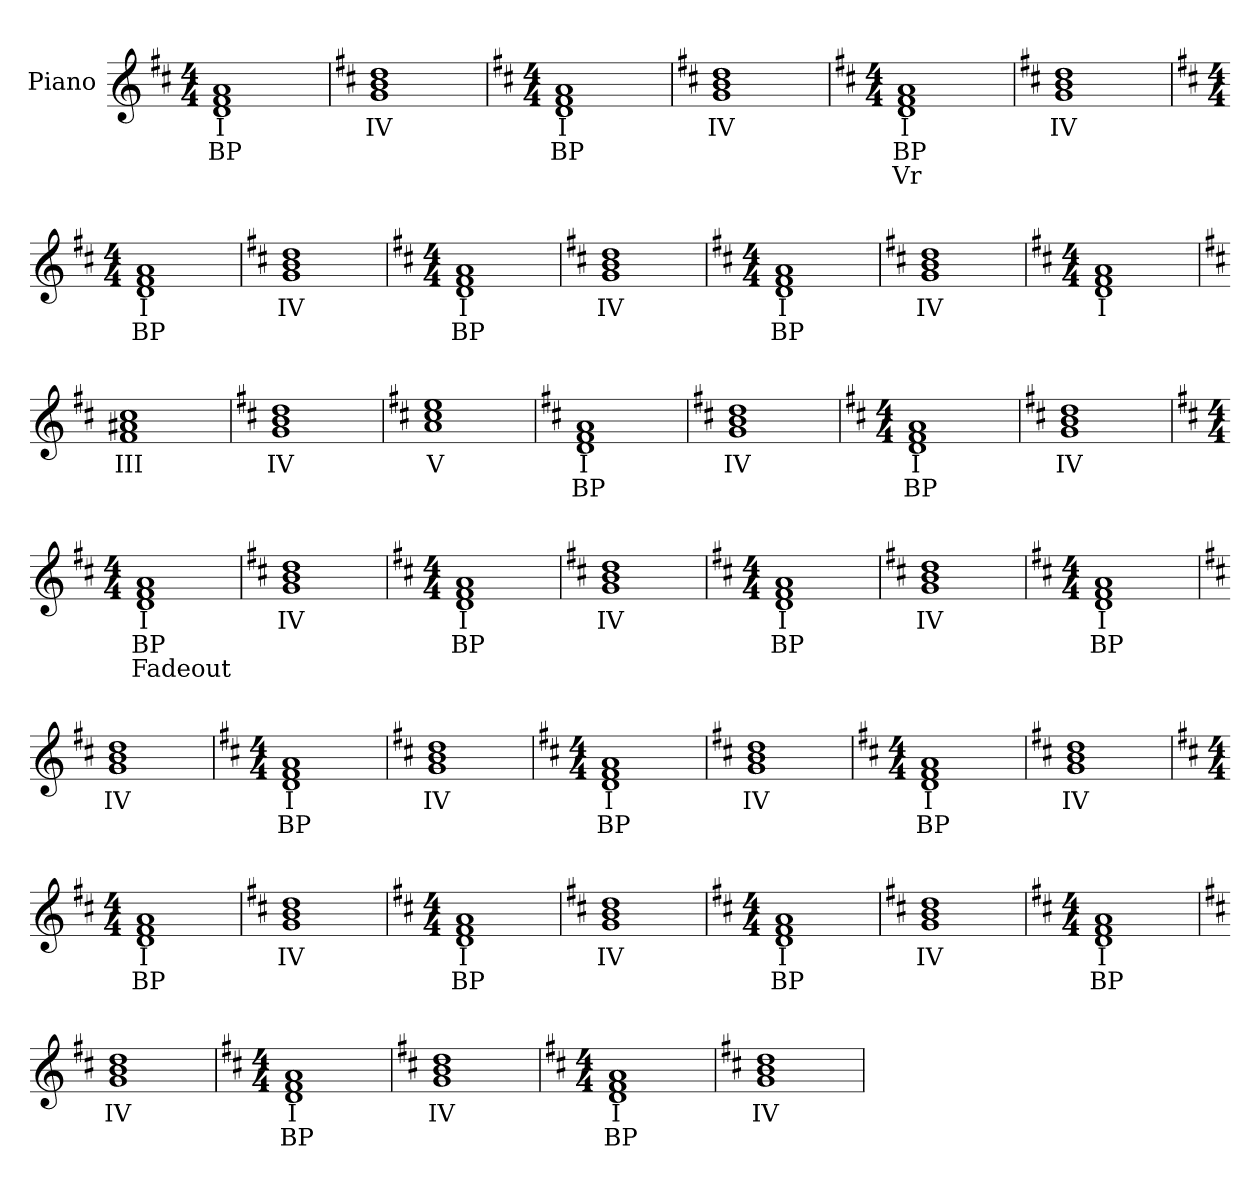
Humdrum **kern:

**kern	**text	**text	**text
*part1	*part1	*part1	*part1
*staff1	*staff1	*staff1	*staff1
*I"Piano	*	*	*
*I'Pno	*	*	*
*k[f#c#]	*	*	*
*D:	*	*	*
*M4/4	*	*	*
=	=	=	=
1d 1f# 1a	I	BP	.
=	=	=	=
*k[f#c#]	*	*	*
*D:	*	*	*
1g 1b 1dd	IV	.	.
=	=	=	=
*k[f#c#]	*	*	*
*D:	*	*	*
*M4/4	*	*	*
1d 1f# 1a	I	BP	.
=	=	=	=
*k[f#c#]	*	*	*
*D:	*	*	*
1g 1b 1dd	IV	.	.
=	=	=	=
*k[f#c#]	*	*	*
*D:	*	*	*
*M4/4	*	*	*
1d 1f# 1a	I	BP	Vr
=	=	=	=
*k[f#c#]	*	*	*
*D:	*	*	*
1g 1b 1dd	IV	.	.
=	=	=	=
*k[f#c#]	*	*	*
*D:	*	*	*
*M4/4	*	*	*
1d 1f# 1a	I	BP	.
=	=	=	=
*k[f#c#]	*	*	*
*D:	*	*	*
1g 1b 1dd	IV	.	.
=	=	=	=
*k[f#c#]	*	*	*
*D:	*	*	*
*M4/4	*	*	*
1d 1f# 1a	I	BP	.
=	=	=	=
*k[f#c#]	*	*	*
*D:	*	*	*
1g 1b 1dd	IV	.	.
=	=	=	=
*k[f#c#]	*	*	*
*D:	*	*	*
*M4/4	*	*	*
1d 1f# 1a	I	BP	.
=	=	=	=
*k[f#c#]	*	*	*
*D:	*	*	*
1g 1b 1dd	IV	.	.
=	=	=	=
*k[f#c#]	*	*	*
*D:	*	*	*
*M4/4	*	*	*
1d 1f# 1a	I	.	.
=	=	=	=
*k[f#c#]	*	*	*
*D:	*	*	*
1f# 1a#X 1cc#	III	.	.
=	=	=	=
*k[f#c#]	*	*	*
*D:	*	*	*
1g 1b 1dd	IV	.	.
=	=	=	=
*k[f#c#]	*	*	*
*D:	*	*	*
1a 1cc# 1ee	V	.	.
=	=	=	=
*k[f#c#]	*	*	*
*D:	*	*	*
1d 1f# 1a	I	BP	.
=	=	=	=
*k[f#c#]	*	*	*
*D:	*	*	*
1g 1b 1dd	IV	.	.
=	=	=	=
*k[f#c#]	*	*	*
*D:	*	*	*
*M4/4	*	*	*
1d 1f# 1a	I	BP	.
=	=	=	=
*k[f#c#]	*	*	*
*D:	*	*	*
1g 1b 1dd	IV	.	.
=	=	=	=
*k[f#c#]	*	*	*
*D:	*	*	*
*M4/4	*	*	*
1d 1f# 1a	I	BP	Fadeout
=	=	=	=
*k[f#c#]	*	*	*
*D:	*	*	*
1g 1b 1dd	IV	.	.
=	=	=	=
*k[f#c#]	*	*	*
*D:	*	*	*
*M4/4	*	*	*
1d 1f# 1a	I	BP	.
=	=	=	=
*k[f#c#]	*	*	*
*D:	*	*	*
1g 1b 1dd	IV	.	.
=	=	=	=
*k[f#c#]	*	*	*
*D:	*	*	*
*M4/4	*	*	*
1d 1f# 1a	I	BP	.
=	=	=	=
*k[f#c#]	*	*	*
*D:	*	*	*
1g 1b 1dd	IV	.	.
=	=	=	=
*k[f#c#]	*	*	*
*D:	*	*	*
*M4/4	*	*	*
1d 1f# 1a	I	BP	.
=	=	=	=
*k[f#c#]	*	*	*
*D:	*	*	*
1g 1b 1dd	IV	.	.
=	=	=	=
*k[f#c#]	*	*	*
*D:	*	*	*
*M4/4	*	*	*
1d 1f# 1a	I	BP	.
=	=	=	=
*k[f#c#]	*	*	*
*D:	*	*	*
1g 1b 1dd	IV	.	.
=	=	=	=
*k[f#c#]	*	*	*
*D:	*	*	*
*M4/4	*	*	*
1d 1f# 1a	I	BP	.
=	=	=	=
*k[f#c#]	*	*	*
*D:	*	*	*
1g 1b 1dd	IV	.	.
=	=	=	=
*k[f#c#]	*	*	*
*D:	*	*	*
*M4/4	*	*	*
1d 1f# 1a	I	BP	.
=	=	=	=
*k[f#c#]	*	*	*
*D:	*	*	*
1g 1b 1dd	IV	.	.
=	=	=	=
*k[f#c#]	*	*	*
*D:	*	*	*
*M4/4	*	*	*
1d 1f# 1a	I	BP	.
=	=	=	=
*k[f#c#]	*	*	*
*D:	*	*	*
1g 1b 1dd	IV	.	.
=	=	=	=
*k[f#c#]	*	*	*
*D:	*	*	*
*M4/4	*	*	*
1d 1f# 1a	I	BP	.
=	=	=	=
*k[f#c#]	*	*	*
*D:	*	*	*
1g 1b 1dd	IV	.	.
=	=	=	=
*k[f#c#]	*	*	*
*D:	*	*	*
*M4/4	*	*	*
1d 1f# 1a	I	BP	.
=	=	=	=
*k[f#c#]	*	*	*
*D:	*	*	*
1g 1b 1dd	IV	.	.
=	=	=	=
*k[f#c#]	*	*	*
*D:	*	*	*
*M4/4	*	*	*
1d 1f# 1a	I	BP	.
=	=	=	=
*k[f#c#]	*	*	*
*D:	*	*	*
1g 1b 1dd	IV	.	.
=	=	=	=
*k[f#c#]	*	*	*
*D:	*	*	*
*M4/4	*	*	*
1d 1f# 1a	I	BP	.
=	=	=	=
*k[f#c#]	*	*	*
*D:	*	*	*
1g 1b 1dd	IV	.	.
=	=	=	=
*k[f#c#]	*	*	*
*D:	*	*	*
*M4/4	*	*	*
1d 1f# 1a	I	BP	.
=	=	=	=
*k[f#c#]	*	*	*
*D:	*	*	*
1g 1b 1dd	IV	.	.
=	=	=	=
*-	*-	*-	*-
